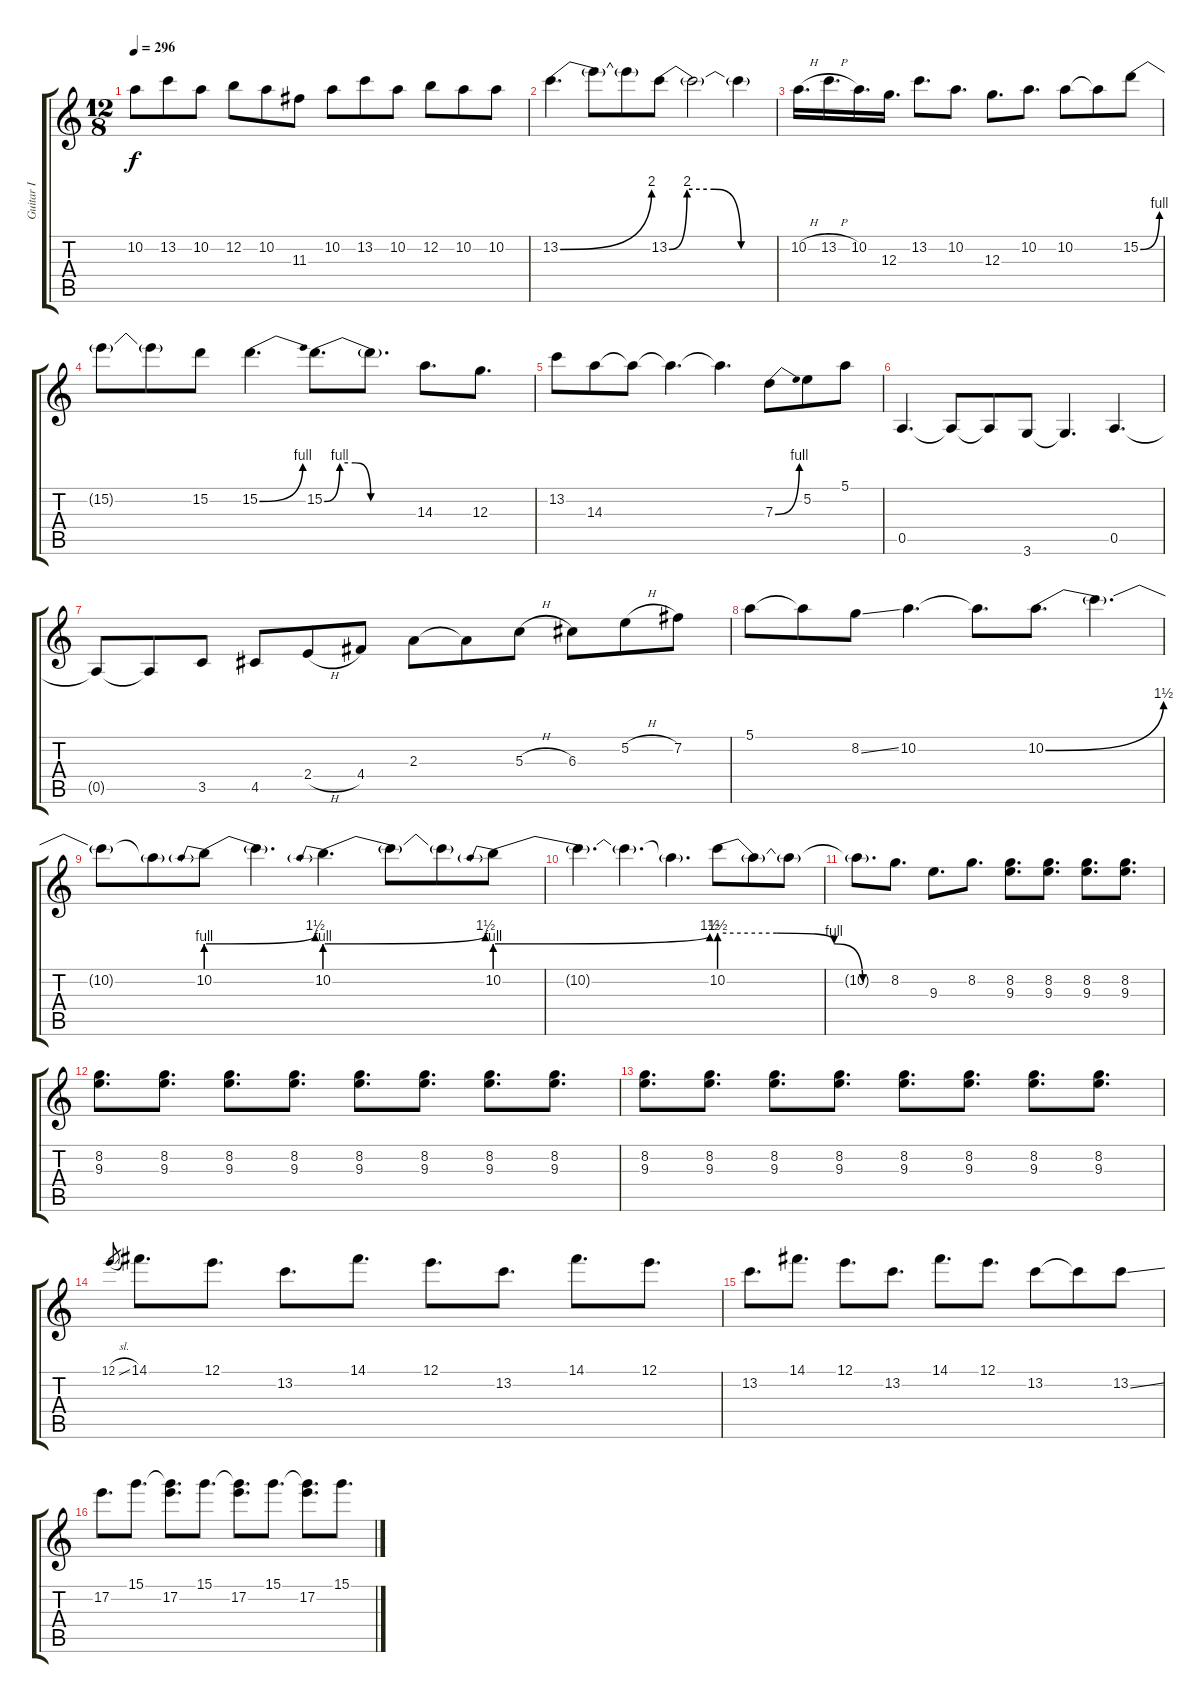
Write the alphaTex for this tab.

\track ("Guitar I" "Guitar I") {instrument overdrivenguitar}
\staff {score tabs}
\tuning (E4 B3 G3 D3 A2 E2) {hide}
\ts (12 8)
\tempo 296
\clef g2
\ks c
10.2.8{dy f} 13.2.8 10.2.8 12.2.8 10.2.8 11.3.8 10.2.8 13.2.8 10.2.8 12.2.8 10.2.8 10.2.8 |
13.2{be (bend 0 0 60 8)}.4{d} 13.2{t}.8 13.2{t}.8 13.2{be (custom 0 0 10 8 25 8 40 0 60 0)}.8 13.2{t}.2 13.2{t}.4 |
10.2{h}.16{d} 13.2{h}.16{d} 10.2.16{d} 12.3.16{d} 13.2.8{d} 10.2.8{d} 12.3.8{d} 10.2.8{d} 10.2.8 10.2{t}.8 15.2{be (bend 0 0 60 4)}.8 |
15.2{t}.8 15.2{t}.8 15.2.8 15.2{be (bend 0 0 60 4)}.4{d} 15.2{be (custom 0 0 10 4 20 4 30 0 60 0)}.8{d} 15.2{t}.8{d} 14.3.8{d} 12.3.8{d} |
13.2.8 14.3.8 14.3{t}.8 14.3{t}.4{d} 14.3{t}.4{d} 7.3{be (bend 0 0 60 4)}.8 5.2.8 5.1.8 |
0.5.4{d} 0.5{t}.8 0.5{t}.8 3.6.8 3.6{t}.4{d} 0.5.4{d} |
0.5{t}.8 0.5{t}.8 3.5.8 4.5.8 2.4{h}.8 4.4.8 2.3.8 2.3{t}.8 5.3{h}.8 6.3.8 5.2{h}.8 7.2.8 |
5.1.8 5.1{t}.8 8.2{ss}.8 10.2.4{d} 10.2{t}.8{d} 10.2{be (bend 0 0 60 6)}.8{d} 10.2{t}.4{d} |
10.2{t}.8 10.2{t}.8 10.2{be (prebendbend 0 4 60 6)}.8 10.2{t}.4{d} 10.2{be (prebendbend 0 4 60 6)}.4{d} 10.2{t}.8 10.2{t}.8 10.2{be (prebendbend 0 4 60 6)}.8 |
10.2{t}.4{d} 10.2{t}.4{d} 10.2{t}.4{d} 10.2{be (custom 0 6 20 6 40 4 50 0 60 0)}.8 10.2{t}.8 10.2{t}.8 |
10.2{t}.8{d} 8.2.8{d} 9.3.8{d} 8.2.8{d} (8.2 9.3).8{d} (8.2 9.3).8{d} (8.2 9.3).8{d} (8.2 9.3).8{d} |
(8.2 9.3).8{d} (8.2 9.3).8{d} (8.2 9.3).8{d} (8.2 9.3).8{d} (8.2 9.3).8{d} (8.2 9.3).8{d} (8.2 9.3).8{d} (8.2 9.3).8{d} |
(8.2 9.3).8{d} (8.2 9.3).8{d} (8.2 9.3).8{d} (8.2 9.3).8{d} (8.2 9.3).8{d} (8.2 9.3).8{d} (8.2 9.3).8{d} (8.2 9.3).8{d} |
12.1{sl}.8{gr} 14.1.8{d} 12.1.8{d} 13.2.8{d} 14.1.8{d} 12.1.8{d} 13.2.8{d} 14.1.8{d} 12.1.8{d} |
13.2.8{d} 14.1.8{d} 12.1.8{d} 13.2.8{d} 14.1.8{d} 12.1.8{d} 13.2.8 13.2{t}.8 13.2{ss}.8 |
17.2.8{d} 15.1.8{d} (15.1{t} 17.2).8{d} 15.1.8{d} (15.1{t} 17.2).8{d} 15.1.8{d} (15.1{t} 17.2).8{d} 15.1.8{d}
